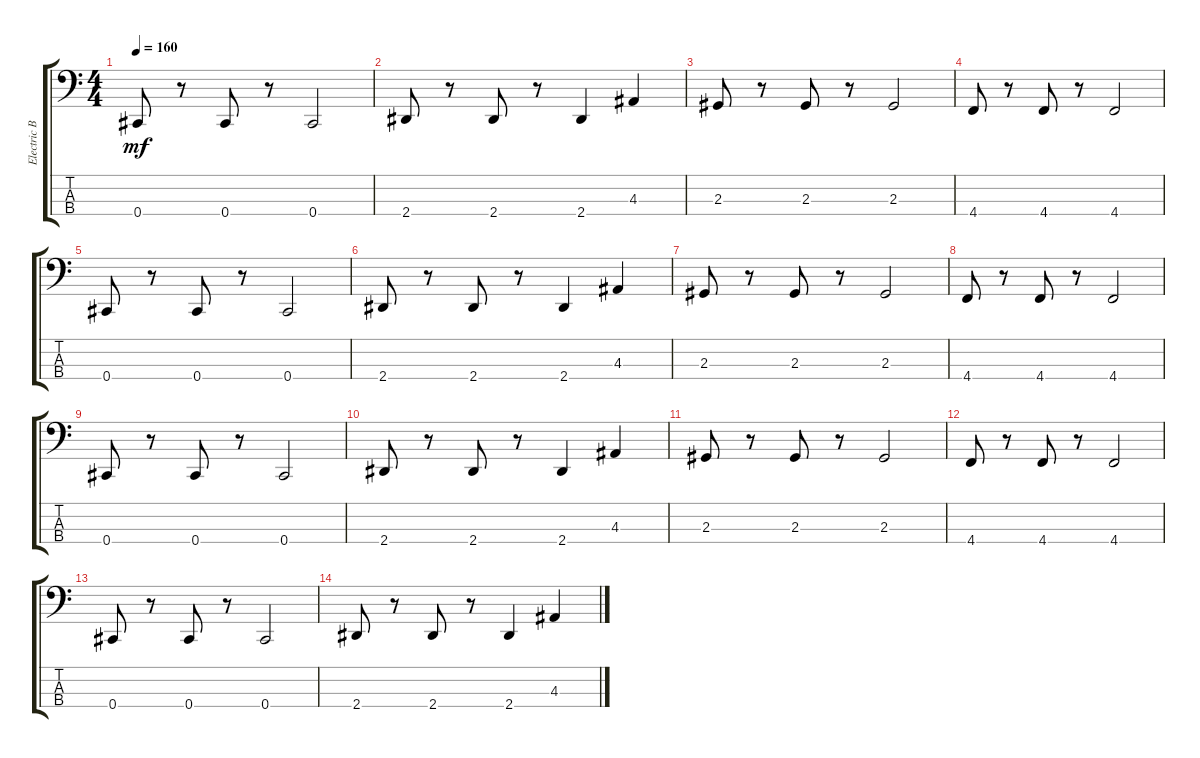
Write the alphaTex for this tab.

\track ("Electric Bass" "Electric B") {instrument electricbassfinger}
\staff {score tabs}
\tuning (E2 B1 Gb1 Db1) {hide}
\ts (4 4)
\tempo 160
\clef f4
\ks c
0.4.8{dy mf} r.8 0.4.8 r.8 0.4.2 |
2.4.8 r.8 2.4.8 r.8 2.4.4 4.3.4 |
2.3.8 r.8 2.3.8 r.8 2.3.2 |
4.4.8 r.8 4.4.8 r.8 4.4.2 |
0.4.8 r.8 0.4.8 r.8 0.4.2 |
2.4.8 r.8 2.4.8 r.8 2.4.4 4.3.4 |
2.3.8 r.8 2.3.8 r.8 2.3.2 |
4.4.8 r.8 4.4.8 r.8 4.4.2 |
0.4.8 r.8 0.4.8 r.8 0.4.2 |
2.4.8 r.8 2.4.8 r.8 2.4.4 4.3.4 |
2.3.8 r.8 2.3.8 r.8 2.3.2 |
4.4.8 r.8 4.4.8 r.8 4.4.2 |
0.4.8 r.8 0.4.8 r.8 0.4.2 |
2.4.8 r.8 2.4.8 r.8 2.4.4 4.3.4
